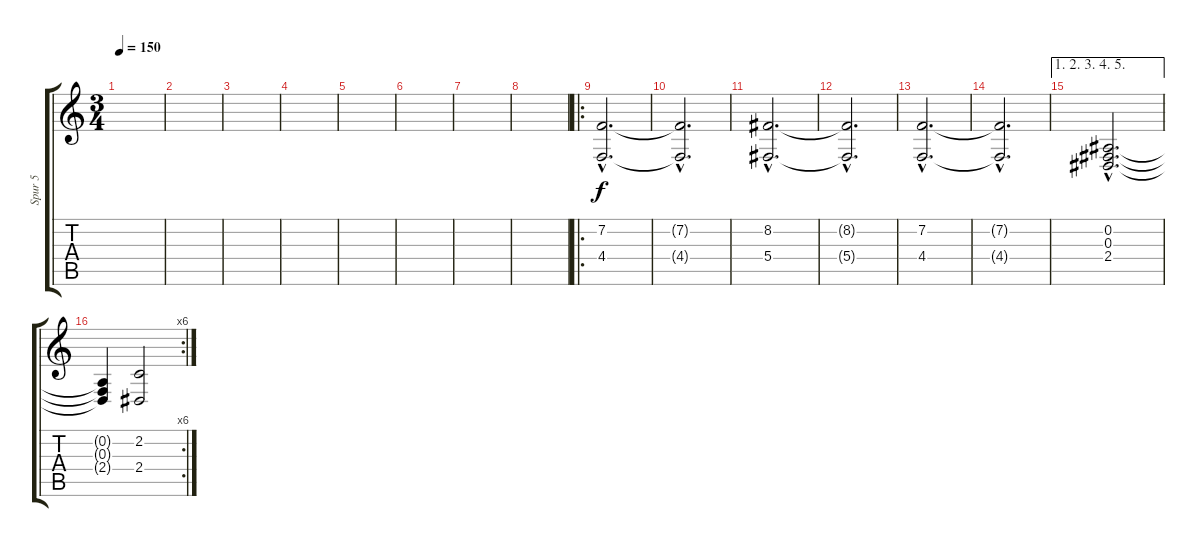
\track ("Spur 5" "Spur 5") {instrument choiraahs}
\staff {score tabs}
\tuning (Eb4 Bb3 Gb3 Db3 Ab2 Eb2) {hide}
\ts (3 4)
\tempo 150
\clef g2
\ks c
|
|
|
|
|
|
|
|
\ro
(7.2{hac} 4.4{hac}).2{d} |
(7.2{hac t} 4.4{hac t}).2{d} |
(8.2{hac} 5.4{hac}).2{d} |
(8.2{hac t} 5.4{hac t}).2{d} |
(7.2{hac} 4.4{hac}).2{d} |
(7.2{hac t} 4.4{hac t}).2{d} |
\ae (1 2 3 4 5)
(0.2{hac} 0.3{hac} 2.4{hac}).2{d} |
\rc 6
(0.2{t} 0.3{t} 2.4{t}).4 (2.2 2.4).2
